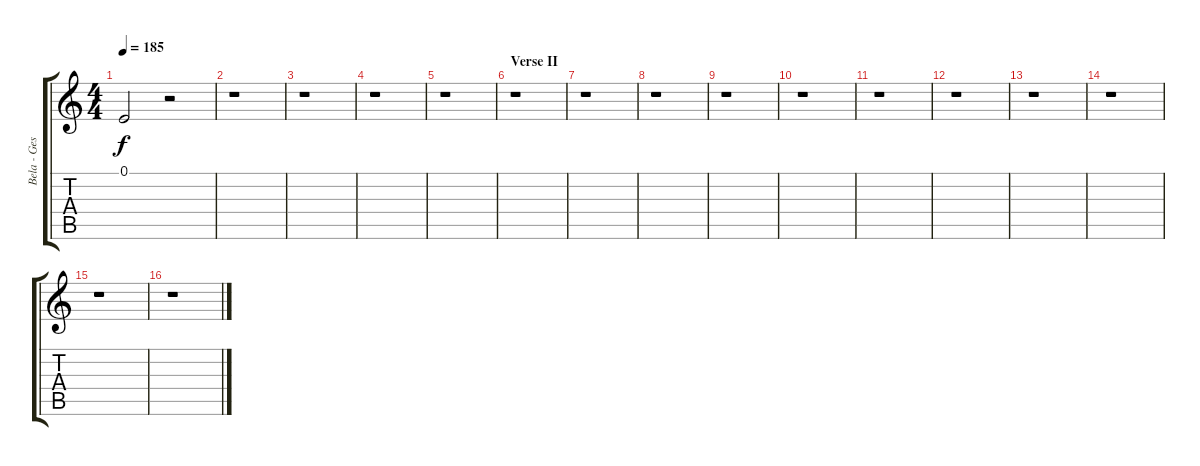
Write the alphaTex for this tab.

\track ("Bela - Gesang" "Bela - Ges") {instrument bassoon}
\staff {score tabs}
\tuning (E4 B3 G3 D3 A2 E2) {hide}
\ts (4 4)
\tempo 185
\clef g2
\ks c
0.1.2{dy f} r.2 |
r.1 |
r.1 |
r.1 |
r.1 |
\section ("" "Verse II")
r.1 |
r.1 |
r.1 |
r.1 |
r.1 |
r.1 |
r.1 |
r.1 |
r.1 |
r.1 |
r.1
